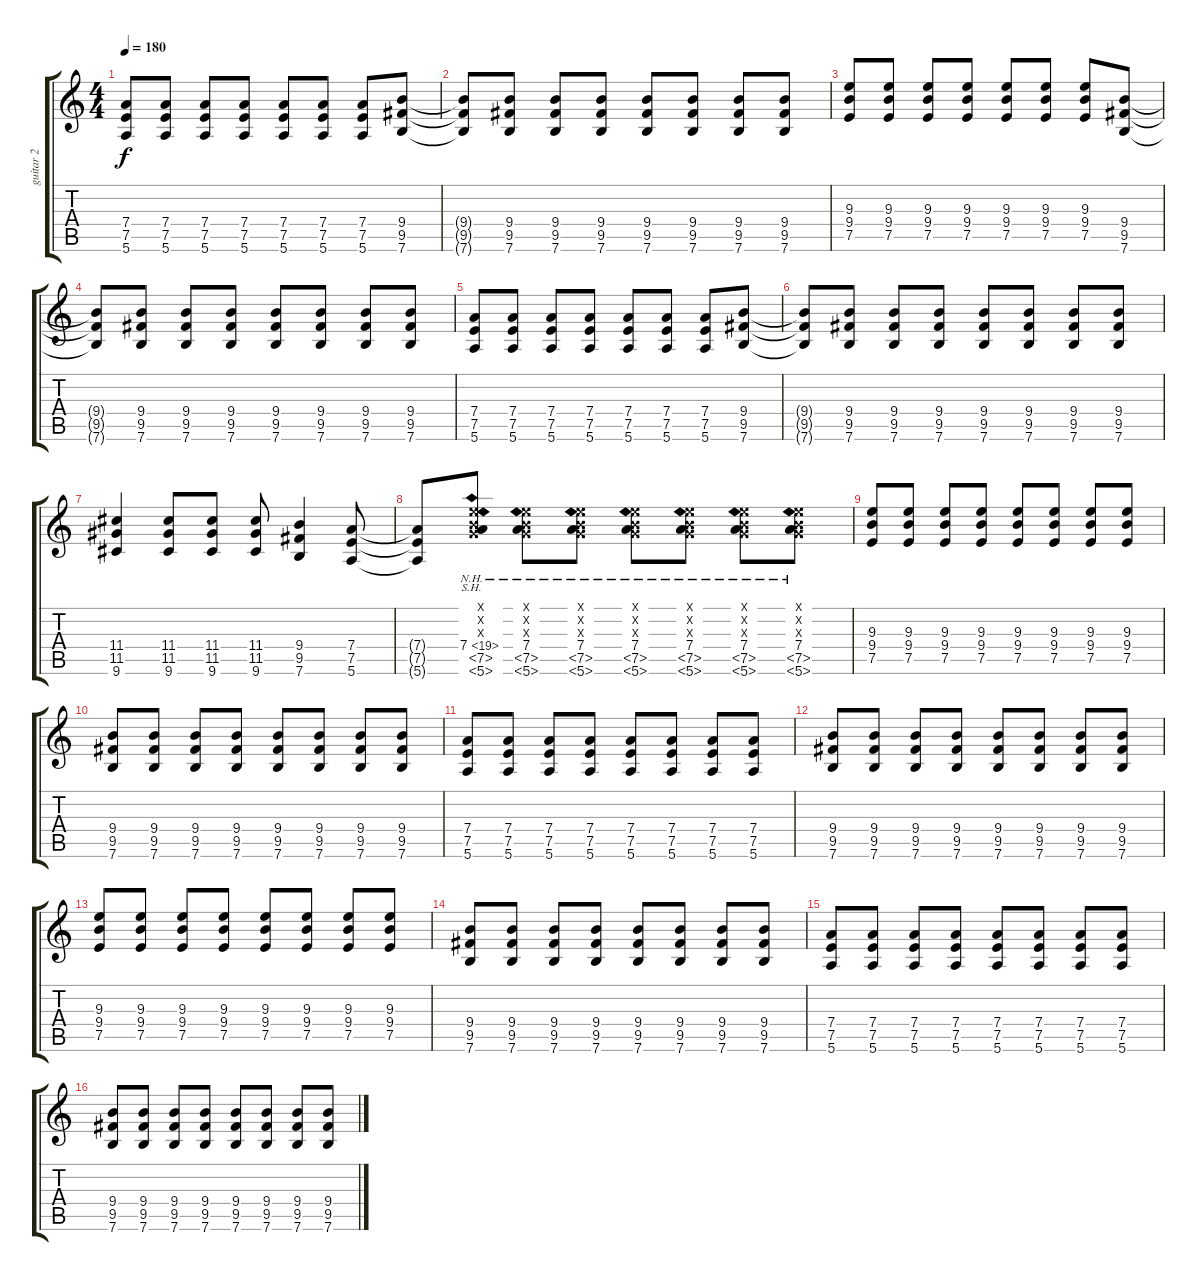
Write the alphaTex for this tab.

\track ("guitar 2 " "guitar 2 ") {instrument distortionguitar}
\staff {score tabs}
\tuning (E4 B3 G3 D3 A2 E2) {hide}
\ts (4 4)
\tempo 180
\clef g2
\ks c
(7.4{t} 7.5{t} 5.6{t}).8{dy f} (7.4 7.5 5.6).8 (7.4 7.5 5.6).8 (7.4 7.5 5.6).8 (7.4 7.5 5.6).8 (7.4 7.5 5.6).8 (7.4 7.5 5.6).8 (9.4 9.5 7.6).8 |
(9.4{t} 9.5{t} 7.6{t}).8 (9.4 9.5 7.6).8 (9.4 9.5 7.6).8 (9.4 9.5 7.6).8 (9.4 9.5 7.6).8 (9.4 9.5 7.6).8 (9.4 9.5 7.6).8 (9.4 9.5 7.6).8 |
(9.3 9.4 7.5).8 (9.3 9.4 7.5).8 (9.3 9.4 7.5).8 (9.3 9.4 7.5).8 (9.3 9.4 7.5).8 (9.3 9.4 7.5).8 (9.3 9.4 7.5).8 (9.4 9.5 7.6).8 |
(9.4{t} 9.5{t} 7.6{t}).8 (9.4 9.5 7.6).8 (9.4 9.5 7.6).8 (9.4 9.5 7.6).8 (9.4 9.5 7.6).8 (9.4 9.5 7.6).8 (9.4 9.5 7.6).8 (9.4 9.5 7.6).8 |
(7.4 7.5 5.6).8 (7.4 7.5 5.6).8 (7.4 7.5 5.6).8 (7.4 7.5 5.6).8 (7.4 7.5 5.6).8 (7.4 7.5 5.6).8 (7.4 7.5 5.6).8 (9.4 9.5 7.6).8 |
(9.4{t} 9.5{t} 7.6{t}).8 (9.4 9.5 7.6).8 (9.4 9.5 7.6).8 (9.4 9.5 7.6).8 (9.4 9.5 7.6).8 (9.4 9.5 7.6).8 (9.4 9.5 7.6).8 (9.4 9.5 7.6).8 |
(11.4 11.5 9.6).4 (11.4 11.5 9.6).8 (11.4 11.5 9.6).8 (11.4 11.5 9.6).8 (9.4 9.5 7.6).4 (7.4 7.5 5.6).8 |
(7.4{t} 7.5{t} 5.6{t}).8 (0.1{x} 0.2{x} 0.3{x} 7.4{sh 12} 7.5{nh} 5.6{nh}).8 (0.1{x} 0.2{x} 0.3{x} 7.4 7.5{nh} 5.6{nh}).8 (0.1{x} 0.2{x} 0.3{x} 7.4 7.5{nh} 5.6{nh}).8 (0.1{x} 0.2{x} 0.3{x} 7.4 7.5{nh} 5.6{nh}).8 (0.1{x} 0.2{x} 0.3{x} 7.4 7.5{nh} 5.6{nh}).8 (0.1{x} 0.2{x} 0.3{x} 7.4 7.5{nh} 5.6{nh}).8 (0.1{x} 0.2{x} 0.3{x} 7.4 7.5{nh} 5.6{nh}).8 |
(9.3 9.4 7.5).8 (9.3 9.4 7.5).8 (9.3 9.4 7.5).8 (9.3 9.4 7.5).8 (9.3 9.4 7.5).8 (9.3 9.4 7.5).8 (9.3 9.4 7.5).8 (9.3 9.4 7.5).8 |
(9.4 9.5 7.6).8 (9.4 9.5 7.6).8 (9.4 9.5 7.6).8 (9.4 9.5 7.6).8 (9.4 9.5 7.6).8 (9.4 9.5 7.6).8 (9.4 9.5 7.6).8 (9.4 9.5 7.6).8 |
(7.4 7.5 5.6).8 (7.4 7.5 5.6).8 (7.4 7.5 5.6).8 (7.4 7.5 5.6).8 (7.4 7.5 5.6).8 (7.4 7.5 5.6).8 (7.4 7.5 5.6).8 (7.4 7.5 5.6).8 |
(9.4 9.5 7.6).8 (9.4 9.5 7.6).8 (9.4 9.5 7.6).8 (9.4 9.5 7.6).8 (9.4 9.5 7.6).8 (9.4 9.5 7.6).8 (9.4 9.5 7.6).8 (9.4 9.5 7.6).8 |
(9.3 9.4 7.5).8 (9.3 9.4 7.5).8 (9.3 9.4 7.5).8 (9.3 9.4 7.5).8 (9.3 9.4 7.5).8 (9.3 9.4 7.5).8 (9.3 9.4 7.5).8 (9.3 9.4 7.5).8 |
(9.4 9.5 7.6).8 (9.4 9.5 7.6).8 (9.4 9.5 7.6).8 (9.4 9.5 7.6).8 (9.4 9.5 7.6).8 (9.4 9.5 7.6).8 (9.4 9.5 7.6).8 (9.4 9.5 7.6).8 |
(7.4 7.5 5.6).8 (7.4 7.5 5.6).8 (7.4 7.5 5.6).8 (7.4 7.5 5.6).8 (7.4 7.5 5.6).8 (7.4 7.5 5.6).8 (7.4 7.5 5.6).8 (7.4 7.5 5.6).8 |
(9.4 9.5 7.6).8 (9.4 9.5 7.6).8 (9.4 9.5 7.6).8 (9.4 9.5 7.6).8 (9.4 9.5 7.6).8 (9.4 9.5 7.6).8 (9.4 9.5 7.6).8 (9.4 9.5 7.6).8
